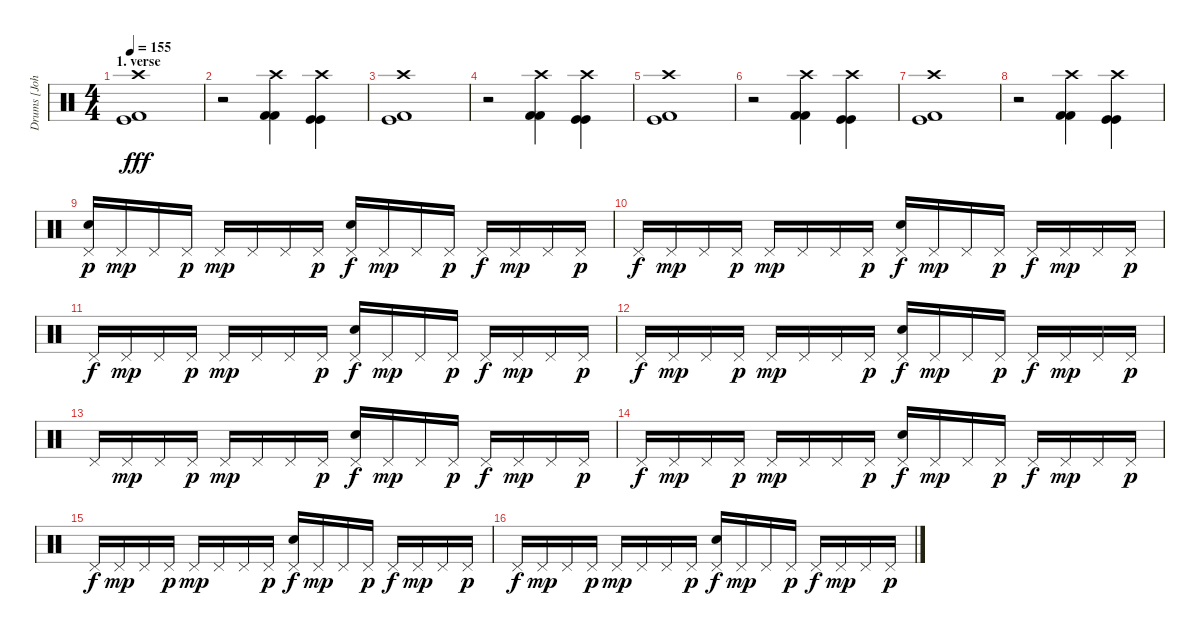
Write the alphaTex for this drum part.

\track ("Drums [John]" "Drums [Joh") {instrument percussion}
\staff {score}
\articulation defaults
\ts (4 4)
\section ("" "1. verse")
\tempo 155
\clef neutral
\ks c
("Crash high (hit)" "Kick (hit) 2" "Kick (hit)").1{dy fff} |
r.2 ("Crash high (hit)" "Kick (hit) 2" "Kick (hit) 2").4 ("Crash high (hit)" "Kick (hit)" "Kick (hit)").4 |
("Crash high (hit)" "Kick (hit) 2" "Kick (hit)").1 |
r.2 ("Crash high (hit)" "Kick (hit) 2" "Kick (hit) 2").4 ("Crash high (hit)" "Kick (hit)" "Kick (hit)").4 |
("Crash high (hit)" "Kick (hit) 2" "Kick (hit)").1 |
r.2 ("Crash high (hit)" "Kick (hit) 2" "Kick (hit) 2").4 ("Crash high (hit)" "Kick (hit)" "Kick (hit)").4 |
("Crash high (hit)" "Kick (hit) 2" "Kick (hit)").1 |
r.2 ("Crash high (hit)" "Kick (hit) 2" "Kick (hit) 2").4 ("Crash high (hit)" "Kick (hit)" "Kick (hit)").4 |
("Pedal Hi-Hat (hit)" "Electric Snare (hit)").16{dy p} "Pedal Hi-Hat (hit)".16{dy mp} "Pedal Hi-Hat (hit)".16 "Pedal Hi-Hat (hit)".16{dy p} "Pedal Hi-Hat (hit)".16{dy mp} "Pedal Hi-Hat (hit)".16 "Pedal Hi-Hat (hit)".16 "Pedal Hi-Hat (hit)".16{dy p} ("Pedal Hi-Hat (hit)" "Electric Snare (hit)").16{dy f} "Pedal Hi-Hat (hit)".16{dy mp} "Pedal Hi-Hat (hit)".16 "Pedal Hi-Hat (hit)".16{dy p} "Pedal Hi-Hat (hit)".16{dy f} "Pedal Hi-Hat (hit)".16{dy mp} "Pedal Hi-Hat (hit)".16 "Pedal Hi-Hat (hit)".16{dy p} |
"Pedal Hi-Hat (hit)".16{dy f} "Pedal Hi-Hat (hit)".16{dy mp} "Pedal Hi-Hat (hit)".16 "Pedal Hi-Hat (hit)".16{dy p} "Pedal Hi-Hat (hit)".16{dy mp} "Pedal Hi-Hat (hit)".16 "Pedal Hi-Hat (hit)".16 "Pedal Hi-Hat (hit)".16{dy p} ("Pedal Hi-Hat (hit)" "Electric Snare (hit)").16{dy f} "Pedal Hi-Hat (hit)".16{dy mp} "Pedal Hi-Hat (hit)".16 "Pedal Hi-Hat (hit)".16{dy p} "Pedal Hi-Hat (hit)".16{dy f} "Pedal Hi-Hat (hit)".16{dy mp} "Pedal Hi-Hat (hit)".16 "Pedal Hi-Hat (hit)".16{dy p} |
"Pedal Hi-Hat (hit)".16{dy f} "Pedal Hi-Hat (hit)".16{dy mp} "Pedal Hi-Hat (hit)".16 "Pedal Hi-Hat (hit)".16{dy p} "Pedal Hi-Hat (hit)".16{dy mp} "Pedal Hi-Hat (hit)".16 "Pedal Hi-Hat (hit)".16 "Pedal Hi-Hat (hit)".16{dy p} ("Pedal Hi-Hat (hit)" "Electric Snare (hit)").16{dy f} "Pedal Hi-Hat (hit)".16{dy mp} "Pedal Hi-Hat (hit)".16 "Pedal Hi-Hat (hit)".16{dy p} "Pedal Hi-Hat (hit)".16{dy f} "Pedal Hi-Hat (hit)".16{dy mp} "Pedal Hi-Hat (hit)".16 "Pedal Hi-Hat (hit)".16{dy p} |
"Pedal Hi-Hat (hit)".16{dy f} "Pedal Hi-Hat (hit)".16{dy mp} "Pedal Hi-Hat (hit)".16 "Pedal Hi-Hat (hit)".16{dy p} "Pedal Hi-Hat (hit)".16{dy mp} "Pedal Hi-Hat (hit)".16 "Pedal Hi-Hat (hit)".16 "Pedal Hi-Hat (hit)".16{dy p} ("Pedal Hi-Hat (hit)" "Electric Snare (hit)").16{dy f} "Pedal Hi-Hat (hit)".16{dy mp} "Pedal Hi-Hat (hit)".16 "Pedal Hi-Hat (hit)".16{dy p} "Pedal Hi-Hat (hit)".16{dy f} "Pedal Hi-Hat (hit)".16{dy mp} "Pedal Hi-Hat (hit)".16 "Pedal Hi-Hat (hit)".16{dy p} |
"Pedal Hi-Hat (hit)".16 "Pedal Hi-Hat (hit)".16{dy mp} "Pedal Hi-Hat (hit)".16 "Pedal Hi-Hat (hit)".16{dy p} "Pedal Hi-Hat (hit)".16{dy mp} "Pedal Hi-Hat (hit)".16 "Pedal Hi-Hat (hit)".16 "Pedal Hi-Hat (hit)".16{dy p} ("Pedal Hi-Hat (hit)" "Electric Snare (hit)").16{dy f} "Pedal Hi-Hat (hit)".16{dy mp} "Pedal Hi-Hat (hit)".16 "Pedal Hi-Hat (hit)".16{dy p} "Pedal Hi-Hat (hit)".16{dy f} "Pedal Hi-Hat (hit)".16{dy mp} "Pedal Hi-Hat (hit)".16 "Pedal Hi-Hat (hit)".16{dy p} |
"Pedal Hi-Hat (hit)".16{dy f} "Pedal Hi-Hat (hit)".16{dy mp} "Pedal Hi-Hat (hit)".16 "Pedal Hi-Hat (hit)".16{dy p} "Pedal Hi-Hat (hit)".16{dy mp} "Pedal Hi-Hat (hit)".16 "Pedal Hi-Hat (hit)".16 "Pedal Hi-Hat (hit)".16{dy p} ("Pedal Hi-Hat (hit)" "Electric Snare (hit)").16{dy f} "Pedal Hi-Hat (hit)".16{dy mp} "Pedal Hi-Hat (hit)".16 "Pedal Hi-Hat (hit)".16{dy p} "Pedal Hi-Hat (hit)".16{dy f} "Pedal Hi-Hat (hit)".16{dy mp} "Pedal Hi-Hat (hit)".16 "Pedal Hi-Hat (hit)".16{dy p} |
"Pedal Hi-Hat (hit)".16{dy f} "Pedal Hi-Hat (hit)".16{dy mp} "Pedal Hi-Hat (hit)".16 "Pedal Hi-Hat (hit)".16{dy p} "Pedal Hi-Hat (hit)".16{dy mp} "Pedal Hi-Hat (hit)".16 "Pedal Hi-Hat (hit)".16 "Pedal Hi-Hat (hit)".16{dy p} ("Pedal Hi-Hat (hit)" "Electric Snare (hit)").16{dy f} "Pedal Hi-Hat (hit)".16{dy mp} "Pedal Hi-Hat (hit)".16 "Pedal Hi-Hat (hit)".16{dy p} "Pedal Hi-Hat (hit)".16{dy f} "Pedal Hi-Hat (hit)".16{dy mp} "Pedal Hi-Hat (hit)".16 "Pedal Hi-Hat (hit)".16{dy p} |
"Pedal Hi-Hat (hit)".16{dy f} "Pedal Hi-Hat (hit)".16{dy mp} "Pedal Hi-Hat (hit)".16 "Pedal Hi-Hat (hit)".16{dy p} "Pedal Hi-Hat (hit)".16{dy mp} "Pedal Hi-Hat (hit)".16 "Pedal Hi-Hat (hit)".16 "Pedal Hi-Hat (hit)".16{dy p} ("Pedal Hi-Hat (hit)" "Electric Snare (hit)").16{dy f} "Pedal Hi-Hat (hit)".16{dy mp} "Pedal Hi-Hat (hit)".16 "Pedal Hi-Hat (hit)".16{dy p} "Pedal Hi-Hat (hit)".16{dy f} "Pedal Hi-Hat (hit)".16{dy mp} "Pedal Hi-Hat (hit)".16 "Pedal Hi-Hat (hit)".16{dy p}
